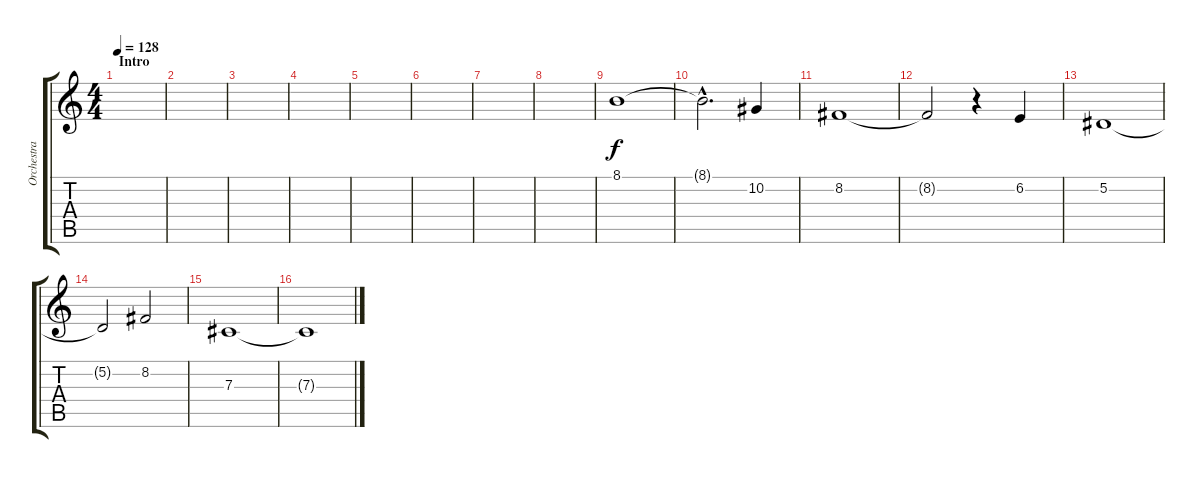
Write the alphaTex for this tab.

\track ("Orchestra 2 (Strings)" "Orchestra ") {instrument stringensemble1}
\staff {score tabs}
\tuning (Eb4 Bb3 Gb3 Db3 Ab2 Eb2) {hide}
\ts (4 4)
\section ("" "Intro")
\tempo 128
\clef g2
\ks c
|
|
|
|
|
|
|
|
8.1.1 |
8.1{hac t}.2{d} 10.2.4 |
8.2.1 |
8.2{t}.2 r.4 6.2.4 |
5.2.1 |
5.2{t}.2 8.2.2 |
7.3.1 |
7.3{t}.1
